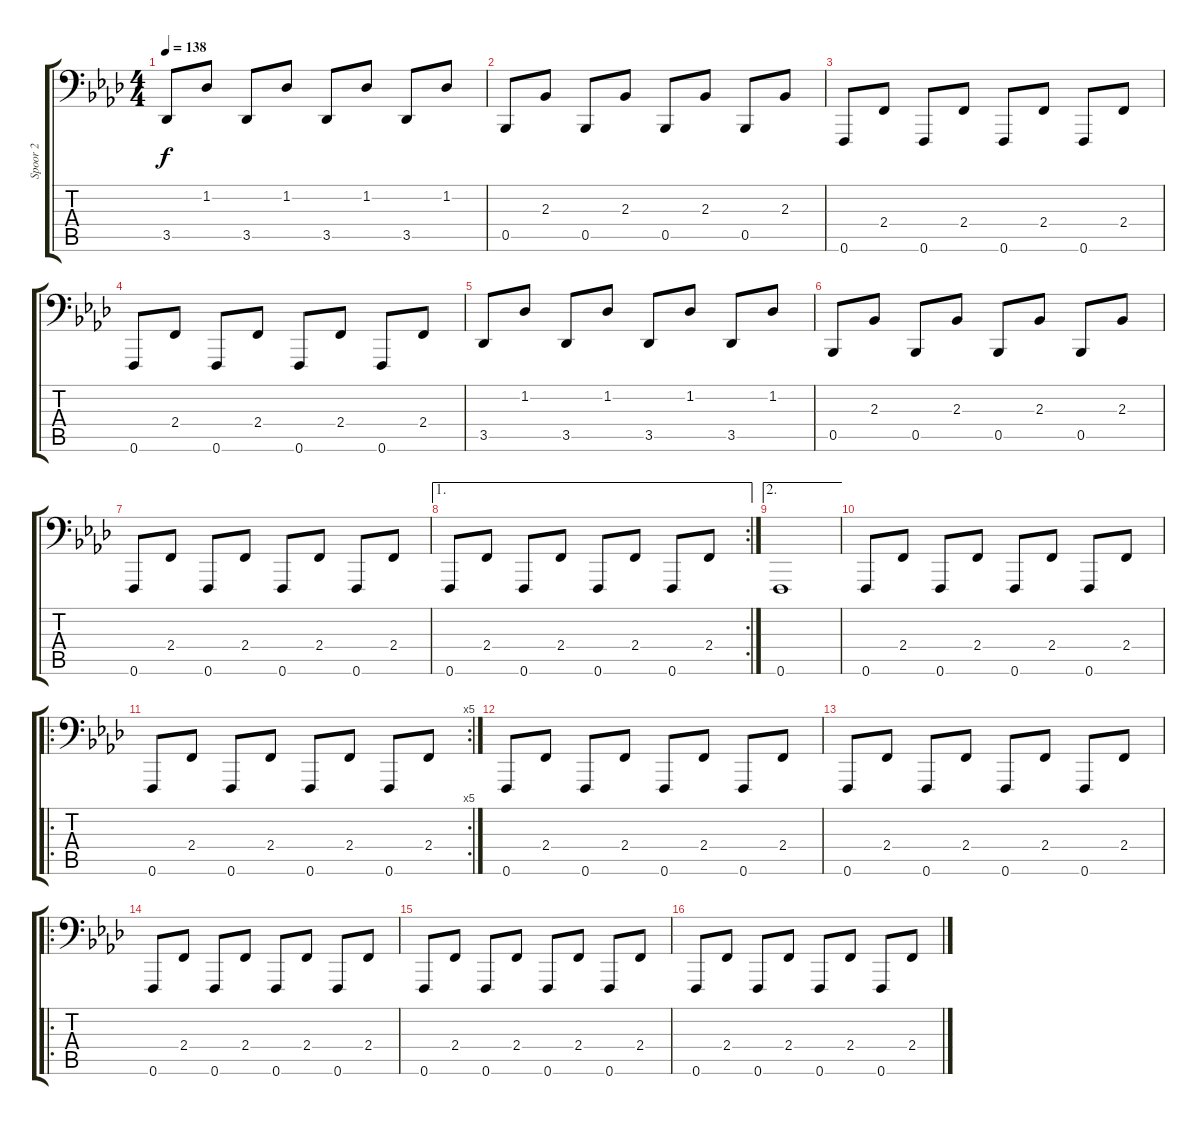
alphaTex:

\track ("Spoor 2" "Spoor 2") {instrument acousticbass}
\staff {score tabs}
\tuning (F2 C2 Ab1 Eb1 Bb0 F0) {hide}
\ts (4 4)
\tempo 138
\clef f4
\ks ab
3.5.8{dy f} 1.2.8 3.5.8 1.2.8 3.5.8 1.2.8 3.5.8 1.2.8 |
0.5.8 2.3.8 0.5.8 2.3.8 0.5.8 2.3.8 0.5.8 2.3.8 |
0.6.8 2.4.8 0.6.8 2.4.8 0.6.8 2.4.8 0.6.8 2.4.8 |
0.6.8 2.4.8 0.6.8 2.4.8 0.6.8 2.4.8 0.6.8 2.4.8 |
3.5.8 1.2.8 3.5.8 1.2.8 3.5.8 1.2.8 3.5.8 1.2.8 |
0.5.8 2.3.8 0.5.8 2.3.8 0.5.8 2.3.8 0.5.8 2.3.8 |
0.6.8 2.4.8 0.6.8 2.4.8 0.6.8 2.4.8 0.6.8 2.4.8 |
\ae 1
\rc 2
0.6.8 2.4.8 0.6.8 2.4.8 0.6.8 2.4.8 0.6.8 2.4.8 |
\ae 2
0.6.1 |
0.6.8 2.4.8 0.6.8 2.4.8 0.6.8 2.4.8 0.6.8 2.4.8 |
\ro
\rc 5
0.6.8 2.4.8 0.6.8 2.4.8 0.6.8 2.4.8 0.6.8 2.4.8 |
0.6.8 2.4.8 0.6.8 2.4.8 0.6.8 2.4.8 0.6.8 2.4.8 |
0.6.8 2.4.8 0.6.8 2.4.8 0.6.8 2.4.8 0.6.8 2.4.8 |
\ro
0.6.8 2.4.8 0.6.8 2.4.8 0.6.8 2.4.8 0.6.8 2.4.8 |
0.6.8 2.4.8 0.6.8 2.4.8 0.6.8 2.4.8 0.6.8 2.4.8 |
0.6.8 2.4.8 0.6.8 2.4.8 0.6.8 2.4.8 0.6.8 2.4.8
